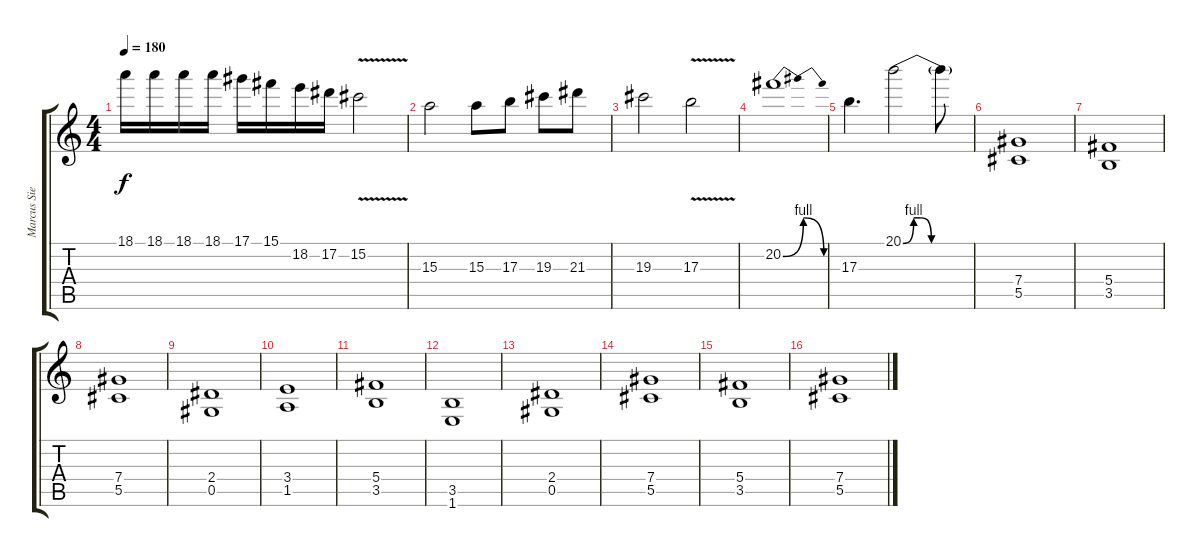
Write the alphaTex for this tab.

\track ("Marcus Siepen" "Marcus Sie") {instrument distortionguitar}
\staff {score tabs}
\tuning (Eb4 Bb3 Gb3 Db3 Ab2 Eb2) {hide}
\ts (4 4)
\tempo 180
\clef g2
\ks c
18.1.16{dy f} 18.1.16 18.1.16 18.1.16 17.1.16 15.1.16 18.2.16 17.2.16 15.2{v}.2 |
15.3.2 15.3.8 17.3.8 19.3.8 21.3.8 |
19.3.2 17.3{v}.2 |
20.2{be (bendrelease 0 0 15 4 30 4 60 0)}.1 |
17.3.4{d} 20.1{be (custom 0 0 9 4 15 4 24 0 60 0)}.2 20.1{t}.8 |
(7.4 5.5).1 |
(5.4 3.5).1 |
(7.4 5.5).1 |
(2.4 0.5).1 |
(3.4 1.5).1 |
(5.4 3.5).1 |
(3.5 1.6).1 |
(2.4 0.5).1 |
(7.4 5.5).1 |
(5.4 3.5).1 |
(7.4 5.5).1
